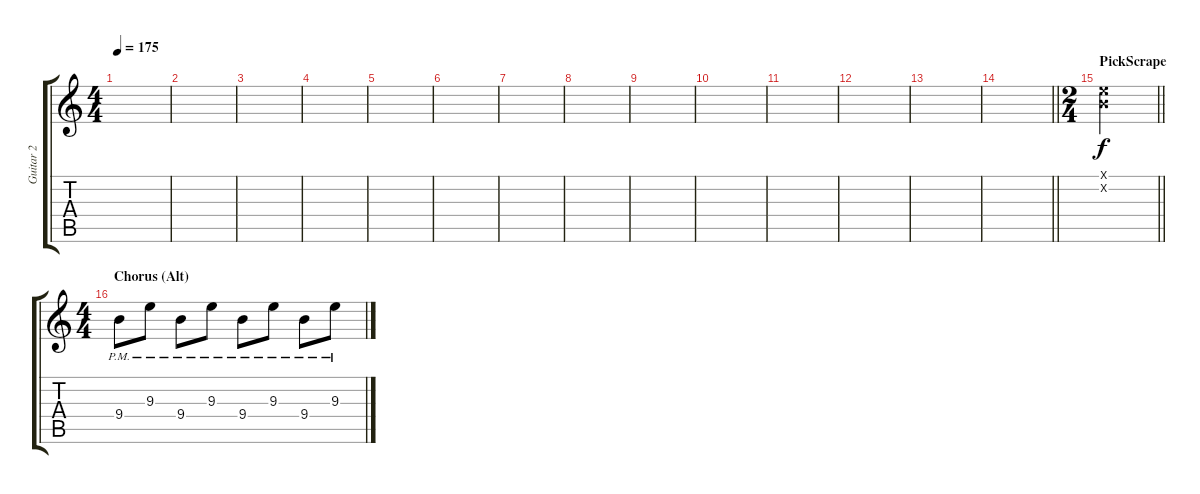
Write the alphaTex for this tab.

\track ("Guitar 2" "Guitar 2") {instrument distortionguitar}
\staff {score tabs}
\tuning (E4 B3 G3 D3 A2 E2) {hide}
\ts (4 4)
\tempo 175
\clef g2
\ks c
|
|
|
|
|
|
|
|
|
|
|
|
|
\barLineRight lightlight
|
\ts (2 4)
\section ("" "PickScrape")
\barLineRight lightlight
(0.1{x} 0.2{x}).2 |
\ts (4 4)
\section ("" "Chorus (Alt)")
9.4{pm}.8 9.3{pm}.8 9.4{pm}.8 9.3{pm}.8 9.4{pm}.8 9.3{pm}.8 9.4{pm}.8 9.3{pm}.8
